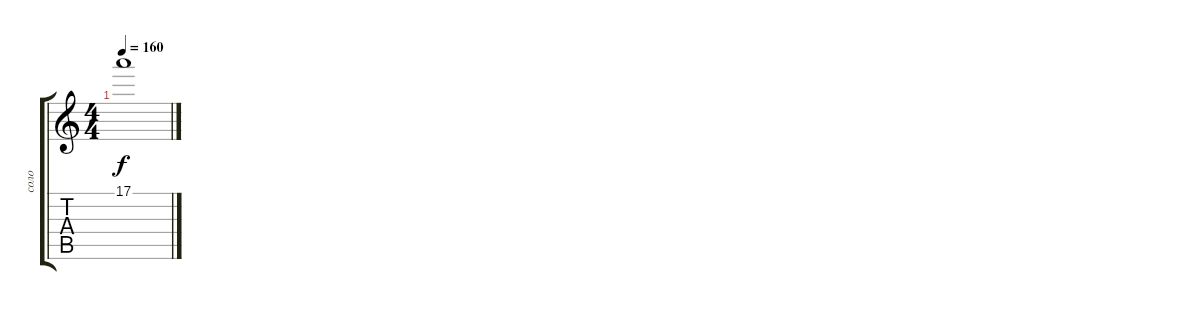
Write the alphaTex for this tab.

\track ("соло" "соло") {instrument overdrivenguitar}
\staff {score tabs}
\tuning (E4 B3 G3 D3 A2 E2) {hide}
\ts (4 4)
\tempo 160
\clef g2
\ks c
17.1{t}.1{dy f}
